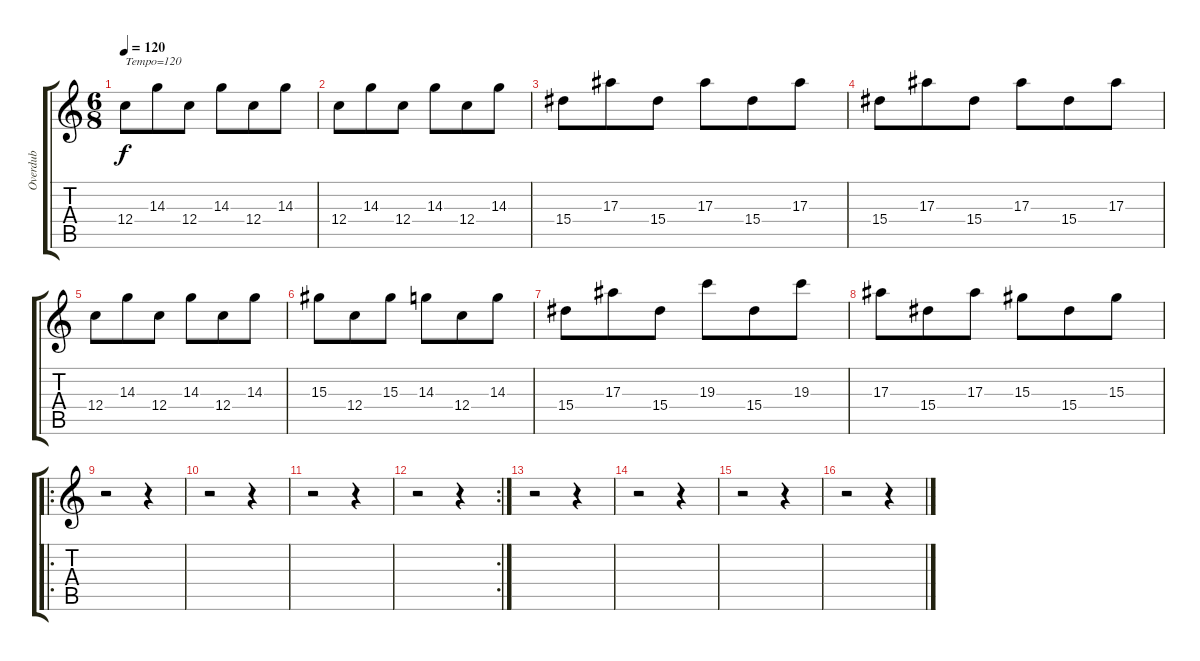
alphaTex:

\track ("Overdub" "Overdub") {instrument electricguitarclean}
\staff {score tabs}
\tuning (D4 A3 F3 C3 G2 C2) {hide}
\ts (6 8)
\tempo 120
\clef g2
\ks c
12.4.8{txt "Tempo=120" dy f instrument electricguitarclean} 14.3.8 12.4.8 14.3.8 12.4.8 14.3.8 |
12.4.8 14.3.8 12.4.8 14.3.8 12.4.8 14.3.8 |
15.4.8 17.3.8 15.4.8 17.3.8 15.4.8 17.3.8 |
15.4.8 17.3.8 15.4.8 17.3.8 15.4.8 17.3.8 |
12.4.8 14.3.8 12.4.8 14.3.8 12.4.8 14.3.8 |
15.3.8 12.4.8 15.3.8 14.3.8 12.4.8 14.3.8 |
15.4.8 17.3.8 15.4.8 19.3.8 15.4.8 19.3.8 |
17.3.8 15.4.8 17.3.8 15.3.8 15.4.8 15.3.8 |
\ro
r.2 r.4 |
r.2 r.4 |
r.2 r.4 |
\rc 2
r.2 r.4 |
r.2 r.4 |
r.2 r.4 |
r.2 r.4 |
r.2 r.4
